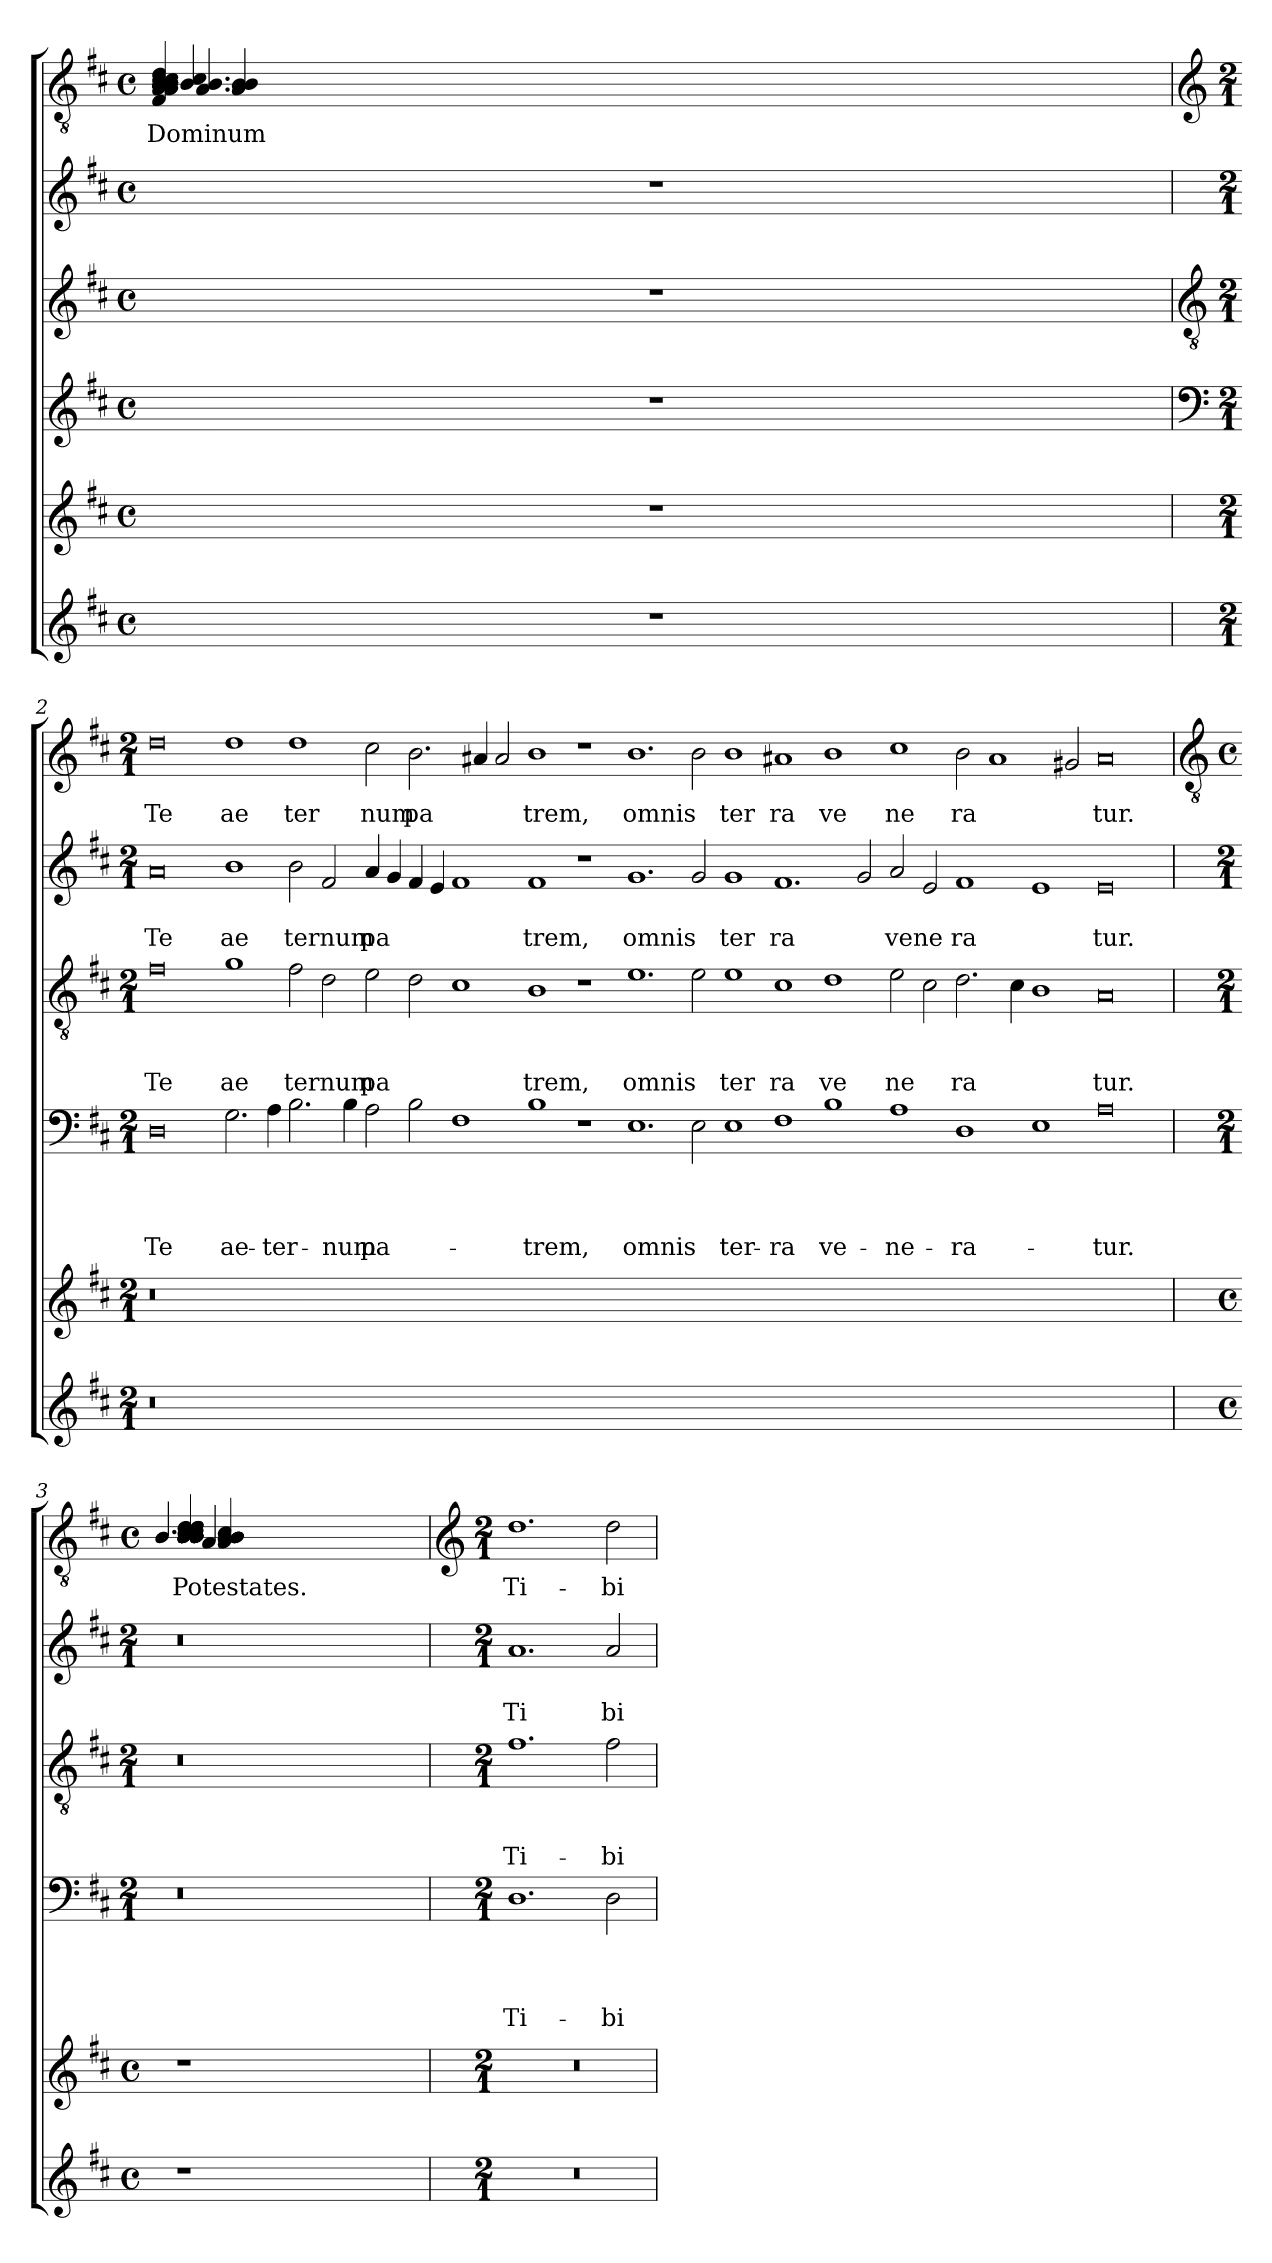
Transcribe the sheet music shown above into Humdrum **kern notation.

**kern	**kern	**kern	**text	**text	**text	**text	**kern	**text	**text	**text	**kern	**text	**text	**kern	**text
*part6	*part5	*part4	*part4	*part4	*part4	*part4	*part3	*part3	*part3	*part3	*part2	*part2	*part2	*part1	*part1
*staff6	*staff5	*staff4	*staff4	*staff4	*staff4	*staff4	*staff3	*staff3	*staff3	*staff3	*staff2	*staff2	*staff2	*staff1	*staff1
*clefG2	*clefG2	*clefG2	*	*	*	*	*clefG2	*	*	*	*clefG2	*	*	*clefGv2	*
*k[f#c#]	*k[f#c#]	*k[f#c#]	*	*	*	*	*k[f#c#]	*	*	*	*k[f#c#]	*	*	*k[f#c#]	*
*D:	*D:	*D:	*	*	*	*	*D:	*	*	*	*D:	*	*	*D:	*
*M4/4	*M4/4	*M4/4	*	*	*	*	*M4/4	*	*	*	*M4/4	*	*	*M4/4	*
*met(c)	*met(c)	*met(c)	*	*	*	*	*met(c)	*	*	*	*met(c)	*	*	*met(c)	*
=1	=1	=1	=1	=1	=1	=1	=1	=1	=1	=1	=1	=1	=1	=1	=1
!	!	!	!	!	!	!	!	!	!	!	!	!	!	!	!LO:LY:b
*	*	*	*	*	*	*	*	*	*	*	*	*	*	*^	*
!	!	!	!	!	!	!	!	!	!	!	!	!	!	!	!	!LO:LY:b
*	*	*	*	*	*	*	*	*	*	*	*	*	*	*^	*^	*
!	!	!	!	!	!	!	!	!	!	!	!	!	!	!	!	!	!	!LO:LY:b
1r	1r	1r	.	.	.	.	1r	.	.	.	1r	.	.	(4F#/ 4A/ 4A/ 4B/ 4B/ 4B/ 4B/ 4B/ 4B/ 4c#/ 4c#/ 4d/	4B/ 4c#/	4.A/ 4.B/	4A/ 4B/ 4B/	Dominum
.	.	.	.	.	.	.	.	.	.	.	.	.	.	2ryy	2ryy	.	2ryy	.
.	.	.	.	.	.	.	.	.	.	.	.	.	.	.	.	2ryy	.	.
.	.	.	.	.	.	.	.	.	.	.	.	.	.	8ryy	8ryy	.	8ryy	.
.	.	.	.	.	.	.	.	.	.	.	.	.	.	8ryy	8ryy	8ryy	8ryy	.
*	*	*	*	*	*	*	*	*	*	*	*	*	*	*v	*v	*v	*v	*
!!LO:LB:g=z
=2	=2	=2	=2	=2	=2	=2	=2	=2	=2	=2	=2	=2	=2	=2	=2
*	*	*clefF4	*	*	*	*	*clefGv2	*	*	*	*	*	*	*clefG2	*
*M2/1	*M2/1	*M2/1	*	*	*	*	*M2/1	*	*	*	*M2/1	*	*	*M2/1	*
*	*	*	*	*	*	*	*	*	*	*	*	*	*	*^	*
*	*	*	*	*	*	*	*	*	*	*	*	*	*	*	*^	*
*	*	*	*	*	*	*	*	*	*	*	*	*	*	*	*	*^	*
!	!	!	!	!	!	!LO:LY:b	!	!	!	!LO:LY:b	!	!	!LO:LY:b	!	!	!	!	!LO:LY:b
*	*	*	*	*	*	*	*	*	*	*	*	*	*	*v	*v	*v	*v	*
0r	0r	0D	.	.	.	Te	0f#	.	.	Te	0a	.	Te	0dd	Te
!	!	!	!	!	!	!LO:LY:b	!	!	!	!LO:LY:b	!	!	!LO:LY:b	!	!LO:LY:b
0000ryy	0000ryy	2.G\	.	.	.	ae-	1g	.	.	ae	1b	.	ae	1dd	ae
!	!	!	!	!	!	!LO:LY:b	!	!	!	!	!	!	!	!	!
.	.	4A\	.	.	.	-ter-	.	.	.	.	.	.	.	.	.
!	!	!	!	!	!	!	!	!	!	!LO:LY:b	!	!	!LO:LY:b	!	!LO:LY:b
.	.	2.B\	.	.	.	.	2f#\	.	.	ternum	2b\	.	ternum	1dd	ter
.	.	.	.	.	.	.	2d\	.	.	.	2f#/	.	.	.	.
!	!	!	!	!	!	!LO:LY:b	!	!	!	!	!	!	!	!	!
.	.	4B\	.	.	.	-num	.	.	.	.	.	.	.	.	.
!	!	!	!	!	!	!LO:LY:b	!	!	!	!LO:LY:b	!	!	!LO:LY:b	!	!LO:LY:b
.	.	2A\	.	.	.	pa-	2e\	.	.	pa	4a/	.	pa	2cc#\	num
.	.	.	.	.	.	.	.	.	.	.	4g/	.	.	.	.
!	!	!	!	!	!	!	!	!	!	!	!	!	!	!	!LO:LY:b
.	.	2B\	.	.	.	.	2d\	.	.	.	4f#/	.	.	2.b\	pa
.	.	.	.	.	.	.	.	.	.	.	4e/	.	.	.	.
.	.	1F#	.	.	.	.	1c#	.	.	.	1f#	.	.	.	.
.	.	.	.	.	.	.	.	.	.	.	.	.	.	4a#X/	.
.	.	.	.	.	.	.	.	.	.	.	.	.	.	2a#/	.
!	!	!	!	!	!	!LO:LY:b	!	!	!	!LO:LY:b	!	!	!LO:LY:b	!	!LO:LY:b
.	.	1B	.	.	.	-trem,	1B	.	.	trem,	1f#	.	trem,	1b	trem,
.	.	1r	.	.	.	.	1r	.	.	.	1r	.	.	1r	.
!	!	!	!	!	!	!LO:LY:b	!	!	!	!LO:LY:b	!	!	!LO:LY:b	!	!LO:LY:b
.	.	1.E	.	.	.	omnis	1.e	.	.	omnis	1.g	.	omnis	1.b	omnis
.	.	2E\	.	.	.	.	2e\	.	.	.	2g/	.	.	2b\	.
!	!	!	!	!	!	!LO:LY:b	!	!	!	!LO:LY:b	!	!	!LO:LY:b	!	!LO:LY:b
.	.	1E	.	.	.	ter-	1e	.	.	ter	1g	.	ter	1b	ter
!	!	!	!	!	!	!LO:LY:b	!	!	!	!LO:LY:b	!	!	!LO:LY:b	!	!LO:LY:b
.	.	1F#	.	.	.	-ra	1c#	.	.	ra	1.f#	.	ra	1a#X	ra
!	!	!	!	!	!	!LO:LY:b	!	!	!	!LO:LY:b	!	!	!	!	!LO:LY:b
.	.	1B	.	.	.	ve-	1d	.	.	ve	.	.	.	1b	ve
.	.	.	.	.	.	.	.	.	.	.	2g/	.	.	.	.
!	!	!	!	!	!	!LO:LY:b	!	!	!	!LO:LY:b	!	!	!LO:LY:b	!	!LO:LY:b
.	.	1A	.	.	.	-ne-	2e\	.	.	ne	2a/	.	vene	1cc#	ne
.	.	.	.	.	.	.	2c#\	.	.	.	2e/	.	.	.	.
!	!	!	!	!	!	!LO:LY:b	!	!	!	!LO:LY:b	!	!	!LO:LY:b	!	!LO:LY:b
.	.	1D	.	.	.	-ra-	2.d\	.	.	ra	1f#	.	ra	2b\	ra
.	.	.	.	.	.	.	.	.	.	.	.	.	.	1a#	.
.	.	.	.	.	.	.	4c#\	.	.	.	.	.	.	.	.
.	.	1E	.	.	.	.	1B	.	.	.	1e	.	.	.	.
.	.	.	.	.	.	.	.	.	.	.	.	.	.	2g#X/	.
!	!	!	!	!	!	!LO:LY:b	!	!	!	!LO:LY:b	!	!	!LO:LY:b	!	!LO:LY:b
.	.	0A	.	.	.	-tur.	0A	.	.	tur.	0e	.	tur.	0a#	tur.
!!LO:LB:g=z
=3!	=3!	=3!	=3!	=3!	=3!	=3!	=3!	=3!	=3!	=3!	=3!	=3!	=3!	=3!	=3!
*	*	*	*	*	*	*	*	*	*	*	*	*	*	*clefGv2	*
*M4/4	*M4/4	*M2/1	*	*	*	*	*M2/1	*	*	*	*M2/1	*	*	*M4/4	*
*met(c)	*met(c)	*	*	*	*	*	*	*	*	*	*	*	*	*met(c)	*
!	!	!	!	!	!	!	!	!	!	!	!	!	!	!	!LO:LY:b
*	*	*	*	*	*	*	*	*	*	*	*	*	*	*^	*
*	*	*	*	*	*	*	*	*	*	*	*	*	*	*	*^	*
*	*	*	*	*	*	*	*	*	*	*	*	*	*	*	*	*^	*
!	!	!	!	!	!	!	!	!	!	!	!	!	!	!	!	!	!	!LO:LY:b
1r	1r	0r	.	.	.	.	0r	.	.	.	0r	.	.	(4B/ 4B/ 4B/ 4B/ 4B/ 4B/ 4B/ 4c#/ 4c#/ 4d/ 4d/ 4d/	4.B/	4A/	4A/ 4B/ 4B/ 4B/ 4B/ 4B/ 4c#/	Potestates.
.	.	.	.	.	.	.	.	.	.	.	.	.	.	1ryy	.	1ryy	1ryy	.
.	.	.	.	.	.	.	.	.	.	.	.	.	.	.	1ryy	.	.	.
1ryy	1ryy	.	.	.	.	.	.	.	.	.	.	.	.	.	.	.	.	.
.	.	.	.	.	.	.	.	.	.	.	.	.	.	2ryy	.	2ryy	2ryy	.
.	.	.	.	.	.	.	.	.	.	.	.	.	.	.	2ryy	.	.	.
.	.	.	.	.	.	.	.	.	.	.	.	.	.	8ryy	.	8ryy	8ryy	.
.	.	.	.	.	.	.	.	.	.	.	.	.	.	8ryy	8ryy	8ryy	8ryy	.
*	*	*	*	*	*	*	*	*	*	*	*	*	*	*v	*v	*v	*v	*
!!LO:LB:g=z
=4	=4	=4	=4	=4	=4	=4	=4	=4	=4	=4	=4	=4	=4	=4	=4
*	*	*	*	*	*	*	*	*	*	*	*	*	*	*clefG2	*
*M2/1	*M2/1	*M2/1	*	*	*	*	*M2/1	*	*	*	*M2/1	*	*	*M2/1	*
*	*	*	*	*	*	*	*	*	*	*	*	*	*	*^	*
*	*	*	*	*	*	*	*	*	*	*	*	*	*	*	*^	*
*	*	*	*	*	*	*	*	*	*	*	*	*	*	*	*	*^	*
!	!	!	!	!	!	!LO:LY:b	!	!	!	!LO:LY:b	!	!	!LO:LY:b	!	!	!	!	!LO:LY:b
*	*	*	*	*	*	*	*	*	*	*	*	*	*	*v	*v	*v	*v	*
0r	0r	1.D	.	.	.	Ti-	1.f#	.	.	Ti-	1.a	.	Ti	1.dd	Ti-
!	!	!	!	!	!	!LO:LY:b	!	!	!	!LO:LY:b	!	!	!LO:LY:b	!	!LO:LY:b
.	.	2D\	.	.	.	-bi	2f#\	.	.	-bi	2a/	.	bi	2dd\	-bi
=!	=!	=!	=!	=!	=!	=!	=!	=!	=!	=!	=!	=!	=!	=!	=!
*-	*-	*-	*-	*-	*-	*-	*-	*-	*-	*-	*-	*-	*-	*-	*-
